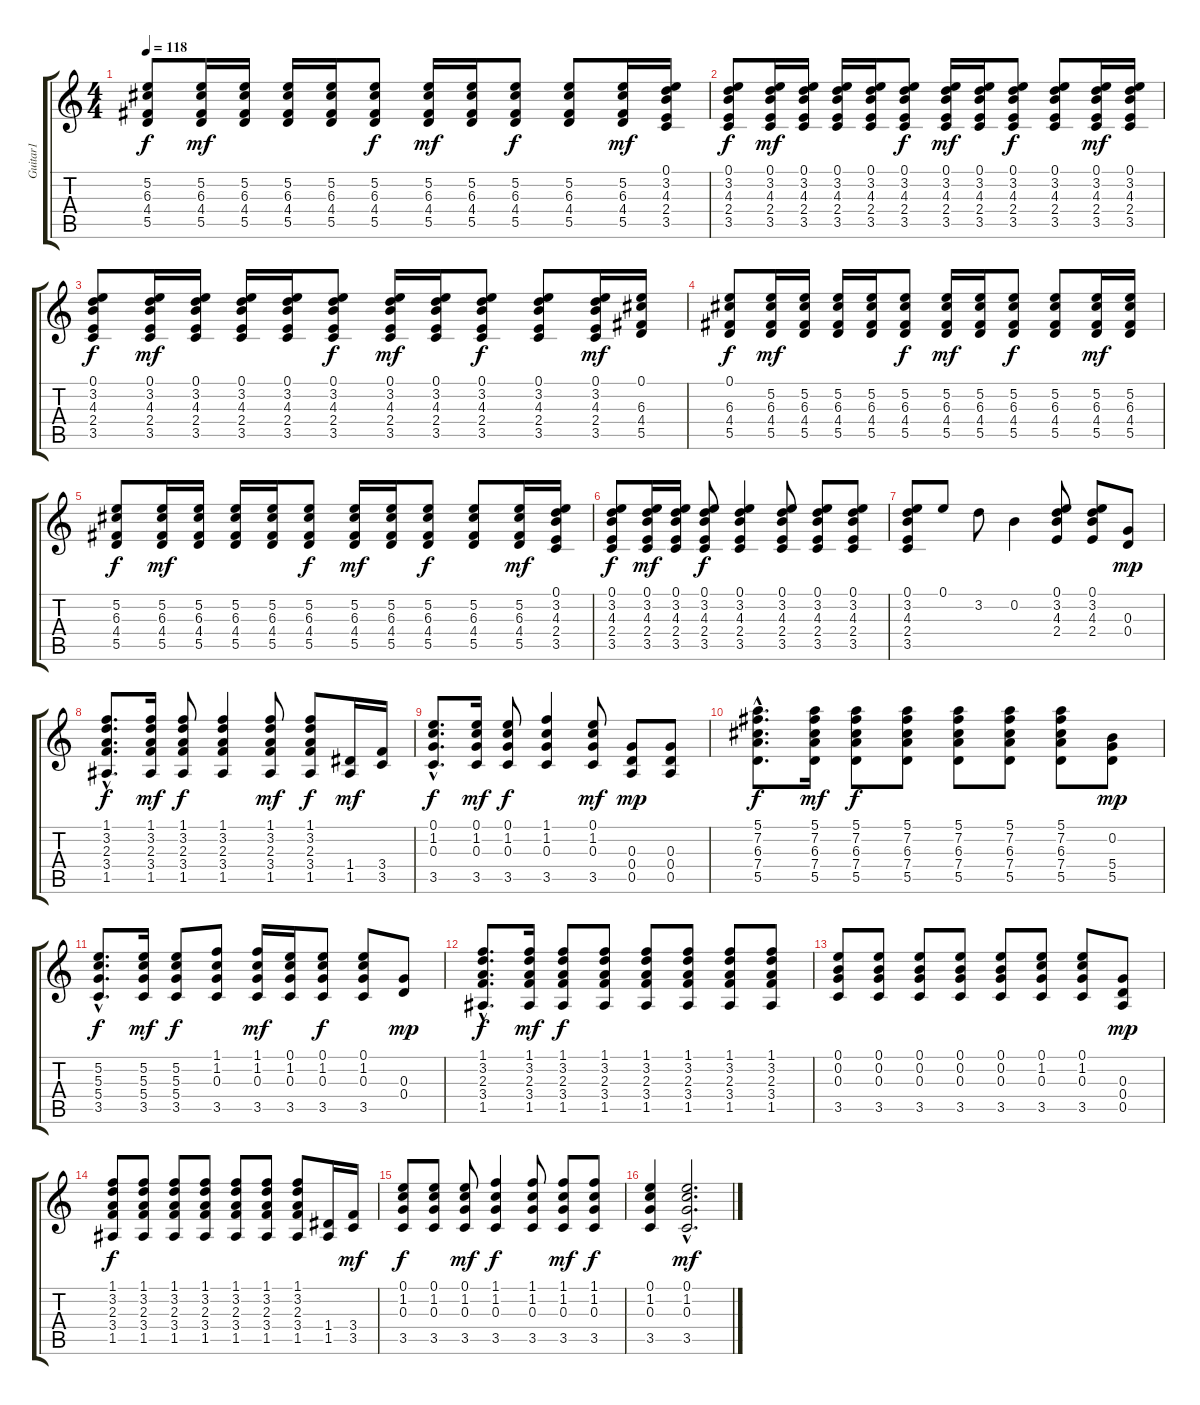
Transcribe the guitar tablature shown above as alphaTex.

\track ("Guitar1" "Guitar1") {instrument distortionguitar}
\staff {score tabs}
\tuning (E4 B3 G3 D3 A2 E2) {hide}
\ts (4 4)
\tempo 118
\clef g2
\ks c
(5.2 6.3 4.4 5.5).8{dy f} (5.2 6.3 4.4 5.5).16{dy mf} (5.2 6.3 4.4 5.5).16 (5.2 6.3 4.4 5.5).16 (5.2 6.3 4.4 5.5).16 (5.2 6.3 4.4 5.5).8{dy f} (5.2 6.3 4.4 5.5).16{dy mf} (5.2 6.3 4.4 5.5).16 (5.2 6.3 4.4 5.5).8{dy f} (5.2 6.3 4.4 5.5).8 (5.2 6.3 4.4 5.5).16{dy mf} (0.1 3.2 4.3 2.4 3.5).16 |
(0.1 3.2 4.3 2.4 3.5).8{dy f} (0.1 3.2 4.3 2.4 3.5).16{dy mf} (0.1 3.2 4.3 2.4 3.5).16 (0.1 3.2 4.3 2.4 3.5).16 (0.1 3.2 4.3 2.4 3.5).16 (0.1 3.2 4.3 2.4 3.5).8{dy f} (0.1 3.2 4.3 2.4 3.5).16{dy mf} (0.1 3.2 4.3 2.4 3.5).16 (0.1 3.2 4.3 2.4 3.5).8{dy f} (0.1 3.2 4.3 2.4 3.5).8 (0.1 3.2 4.3 2.4 3.5).16{dy mf} (0.1 3.2 4.3 2.4 3.5).16 |
(0.1 3.2 4.3 2.4 3.5).8{dy f} (0.1 3.2 4.3 2.4 3.5).16{dy mf} (0.1 3.2 4.3 2.4 3.5).16 (0.1 3.2 4.3 2.4 3.5).16 (0.1 3.2 4.3 2.4 3.5).16 (0.1 3.2 4.3 2.4 3.5).8{dy f} (0.1 3.2 4.3 2.4 3.5).16{dy mf} (0.1 3.2 4.3 2.4 3.5).16 (0.1 3.2 4.3 2.4 3.5).8{dy f} (0.1 3.2 4.3 2.4 3.5).8 (0.1 3.2 4.3 2.4 3.5).16{dy mf} (0.1 6.3 4.4 5.5).16 |
(0.1 6.3 4.4 5.5).8{dy f} (5.2 6.3 4.4 5.5).16{dy mf} (5.2 6.3 4.4 5.5).16 (5.2 6.3 4.4 5.5).16 (5.2 6.3 4.4 5.5).16 (5.2 6.3 4.4 5.5).8{dy f} (5.2 6.3 4.4 5.5).16{dy mf} (5.2 6.3 4.4 5.5).16 (5.2 6.3 4.4 5.5).8{dy f} (5.2 6.3 4.4 5.5).8 (5.2 6.3 4.4 5.5).16{dy mf} (5.2 6.3 4.4 5.5).16 |
(5.2 6.3 4.4 5.5).8{dy f} (5.2 6.3 4.4 5.5).16{dy mf} (5.2 6.3 4.4 5.5).16 (5.2 6.3 4.4 5.5).16 (5.2 6.3 4.4 5.5).16 (5.2 6.3 4.4 5.5).8{dy f} (5.2 6.3 4.4 5.5).16{dy mf} (5.2 6.3 4.4 5.5).16 (5.2 6.3 4.4 5.5).8{dy f} (5.2 6.3 4.4 5.5).8 (5.2 6.3 4.4 5.5).16{dy mf} (0.1 3.2 4.3 2.4 3.5).16 |
(0.1 3.2 4.3 2.4 3.5).8{dy f} (0.1 3.2 4.3 2.4 3.5).16{dy mf} (0.1 3.2 4.3 2.4 3.5).16 (0.1 3.2 4.3 2.4 3.5).8{dy f} (0.1 3.2 4.3 2.4 3.5).4 (0.1 3.2 4.3 2.4 3.5).8 (0.1 3.2 4.3 2.4 3.5).8 (0.1 3.2 4.3 2.4 3.5).8 |
(0.1 3.2 4.3 2.4 3.5).8 0.1.8 3.2.8 0.2.4 (0.1 3.2 4.3 2.4).8 (0.1 3.2 4.3 2.4).8 (0.3 0.4).8{dy mp} |
(1.1{hac} 3.2{hac} 2.3{hac} 3.4{hac} 1.5{hac}).8{d dy f} (1.1 3.2 2.3 3.4 1.5).16{dy mf} (1.1 3.2 2.3 3.4 1.5).8{dy f} (1.1 3.2 2.3 3.4 1.5).4 (1.1 3.2 2.3 3.4 1.5).8{dy mf} (1.1 3.2 2.3 3.4 1.5).8{dy f} (1.4 1.5).16{dy mf} (3.4 3.5).16 |
(0.1{hac} 1.2{hac} 0.3{hac} 3.5{hac}).8{d dy f} (0.1 1.2 0.3 3.5).16{dy mf} (0.1 1.2 0.3 3.5).8{dy f} (1.1 1.2 0.3 3.5).4 (0.1 1.2 0.3 3.5).8{dy mf} (0.3 0.4 0.5).8{dy mp} (0.3 0.4 0.5).8 |
(5.1{hac} 7.2{hac} 6.3{hac} 7.4{hac} 5.5{hac}).8{d dy f} (5.1 7.2 6.3 7.4 5.5).16{dy mf} (5.1 7.2 6.3 7.4 5.5).8{dy f} (5.1 7.2 6.3 7.4 5.5).8 (5.1 7.2 6.3 7.4 5.5).8 (5.1 7.2 6.3 7.4 5.5).8 (5.1 7.2 6.3 7.4 5.5).8 (0.2 5.4 5.5).8{dy mp} |
(5.2{hac} 5.3{hac} 5.4{hac} 3.5{hac}).8{d dy f} (5.2 5.3 5.4 3.5).16{dy mf} (5.2 5.3 5.4 3.5).8{dy f} (1.1 1.2 0.3 3.5).8 (1.1 1.2 0.3 3.5).16{dy mf} (0.1 1.2 0.3 3.5).16 (0.1 1.2 0.3 3.5).8{dy f} (0.1 1.2 0.3 3.5).8 (0.3 0.4).8{dy mp} |
(1.1{hac} 3.2{hac} 2.3{hac} 3.4{hac} 1.5{hac}).8{d dy f} (1.1 3.2 2.3 3.4 1.5).16{dy mf} (1.1 3.2 2.3 3.4 1.5).8{dy f} (1.1 3.2 2.3 3.4 1.5).8 (1.1 3.2 2.3 3.4 1.5).8 (1.1 3.2 2.3 3.4 1.5).8 (1.1 3.2 2.3 3.4 1.5).8 (1.1 3.2 2.3 3.4 1.5).8 |
(0.1 0.2 0.3 3.5).8 (0.1 0.2 0.3 3.5).8 (0.1 0.2 0.3 3.5).8 (0.1 0.2 0.3 3.5).8 (0.1 0.2 0.3 3.5).8 (0.1 1.2 0.3 3.5).8 (0.1 1.2 0.3 3.5).8 (0.3 0.4 0.5).8{dy mp} |
(1.1 3.2 2.3 3.4 1.5).8{dy f} (1.1 3.2 2.3 3.4 1.5).8 (1.1 3.2 2.3 3.4 1.5).8 (1.1 3.2 2.3 3.4 1.5).8 (1.1 3.2 2.3 3.4 1.5).8 (1.1 3.2 2.3 3.4 1.5).8 (1.1 3.2 2.3 3.4 1.5).8 (1.4 1.5).16 (3.4 3.5).16{dy mf} |
(0.1 1.2 0.3 3.5).8{dy f} (0.1 1.2 0.3 3.5).8 (0.1 1.2 0.3 3.5).8{dy mf} (1.1 1.2 0.3 3.5).4{dy f} (1.1 1.2 0.3 3.5).8 (1.1 1.2 0.3 3.5).8{dy mf} (1.1 1.2 0.3 3.5).8{dy f} |
(0.1 1.2 0.3 3.5).4 (0.1{hac} 1.2{hac} 0.3{hac} 3.5{hac}).2{d dy mf instrument guitarfretnoise}
